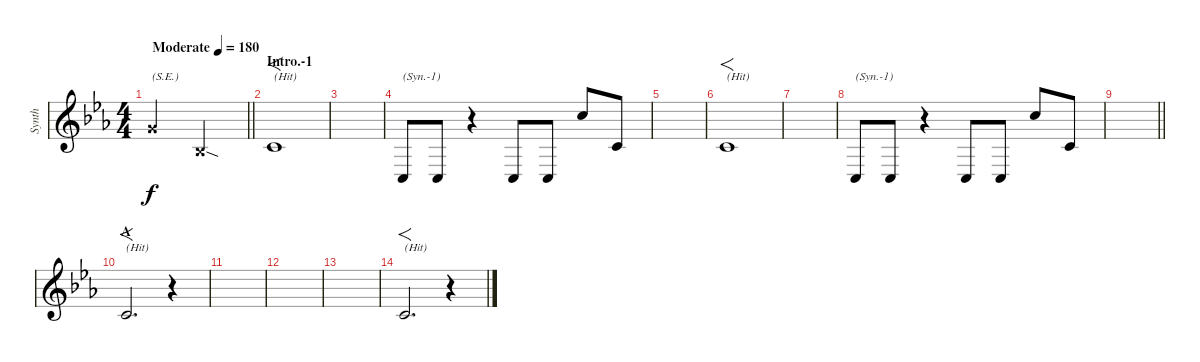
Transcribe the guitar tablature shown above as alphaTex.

\track ("Synth" "Synth") {instrument pad6metallic}
\staff {score}
\tuning (E4 B3 G3 D3 A2 E2) {hide}
\ts (4 4)
\tempo (180 "Moderate")
\clef g2
\barLineRight lightlight
\ks cminor
3.1{x}.2{txt "(S.E.)" dy f instrument stringensemble1} 3.3{sod x}.2 |
\section ("" "Intro.-1")
1.2.1{f txt "(Hit)" instrument pad6metallic} |
|
3.5.8{txt "(Syn.-1)" instrument pad3polysynth} 3.5.8 r.4 3.5.8 3.5.8 8.1.8 1.2.8 |
|
1.2.1{f txt "(Hit)" instrument pad6metallic} |
|
3.5.8{txt "(Syn.-1)" instrument pad3polysynth} 3.5.8 r.4 3.5.8 3.5.8 8.1.8 1.2.8 |
\barLineRight lightlight
|
\section ("" "A")
1.2.2{f d txt "(Hit)" instrument pad6metallic} r.4 |
|
|
|
1.2.2{f d txt "(Hit)"} r.4
